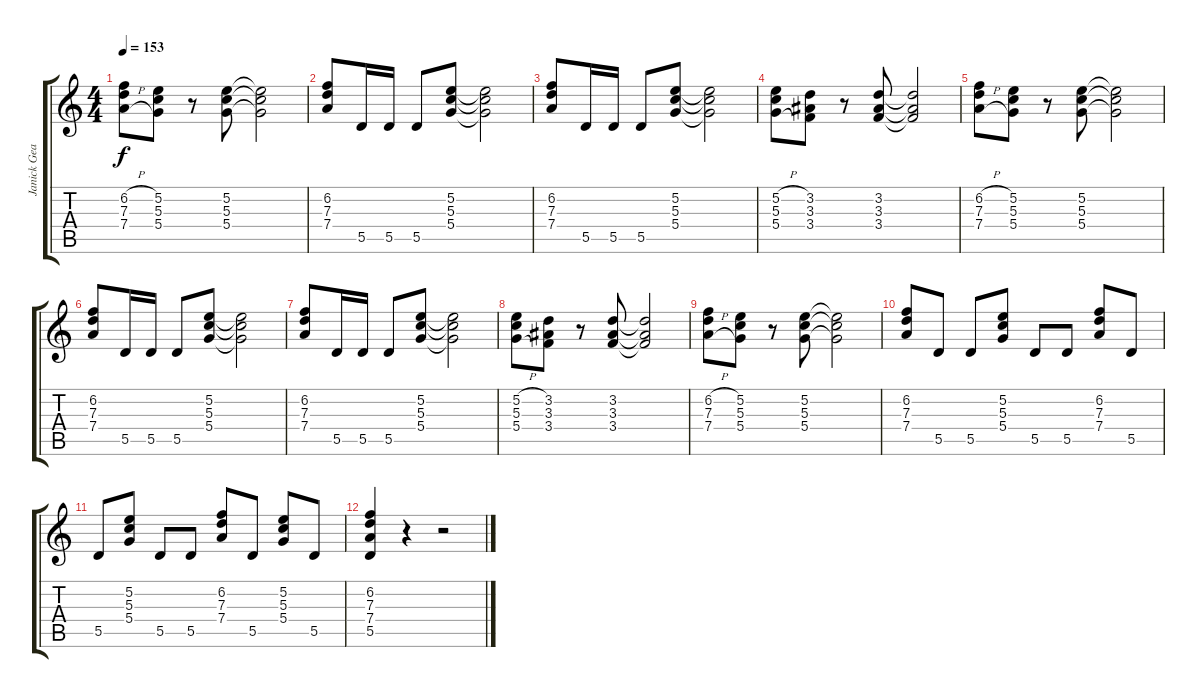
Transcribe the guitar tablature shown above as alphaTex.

\track ("Janick Gears" "Janick Gea") {instrument distortionguitar}
\staff {score tabs}
\tuning (E4 B3 G3 D3 A2 E2) {hide}
\ts (4 4)
\tempo 153
\clef g2
\ks c
(6.2{h} 7.3{h} 7.4{h}).8{dy f} (5.2 5.3 5.4).8 r.8 (5.2 5.3 5.4).8 (5.2{t} 5.3{t} 5.4{t}).2 |
(6.2 7.3 7.4).8 5.5.16 5.5.16 5.5.8 (5.2 5.3 5.4).8 (5.2{t} 5.3{t} 5.4{t}).2 |
(6.2 7.3 7.4).8 5.5.16 5.5.16 5.5.8 (5.2 5.3 5.4).8 (5.2{t} 5.3{t} 5.4{t}).2 |
(5.2{h} 5.3{h} 5.4{h}).8 (3.2 3.3 3.4).8 r.8 (3.2 3.3 3.4).8 (3.2{t} 3.3{t} 3.4{t}).2 |
(6.2{h} 7.3{h} 7.4{h}).8 (5.2 5.3 5.4).8 r.8 (5.2 5.3 5.4).8 (5.2{t} 5.3{t} 5.4{t}).2 |
(6.2 7.3 7.4).8 5.5.16 5.5.16 5.5.8 (5.2 5.3 5.4).8 (5.2{t} 5.3{t} 5.4{t}).2 |
(6.2 7.3 7.4).8 5.5.16 5.5.16 5.5.8 (5.2 5.3 5.4).8 (5.2{t} 5.3{t} 5.4{t}).2 |
(5.2{h} 5.3{h} 5.4{h}).8 (3.2 3.3 3.4).8 r.8 (3.2 3.3 3.4).8 (3.2{t} 3.3{t} 3.4{t}).2 |
(6.2{h} 7.3{h} 7.4{h}).8 (5.2 5.3 5.4).8 r.8 (5.2 5.3 5.4).8 (5.2{t} 5.3{t} 5.4{t}).2 |
(6.2 7.3 7.4).8 5.5.8 5.5.8 (5.2 5.3 5.4).8 5.5.8 5.5.8 (6.2 7.3 7.4).8 5.5.8 |
5.5.8 (5.2 5.3 5.4).8 5.5.8 5.5.8 (6.2 7.3 7.4).8 5.5.8 (5.2 5.3 5.4).8 5.5.8 |
(6.2 7.3 7.4 5.5).4 r.4 r.2
